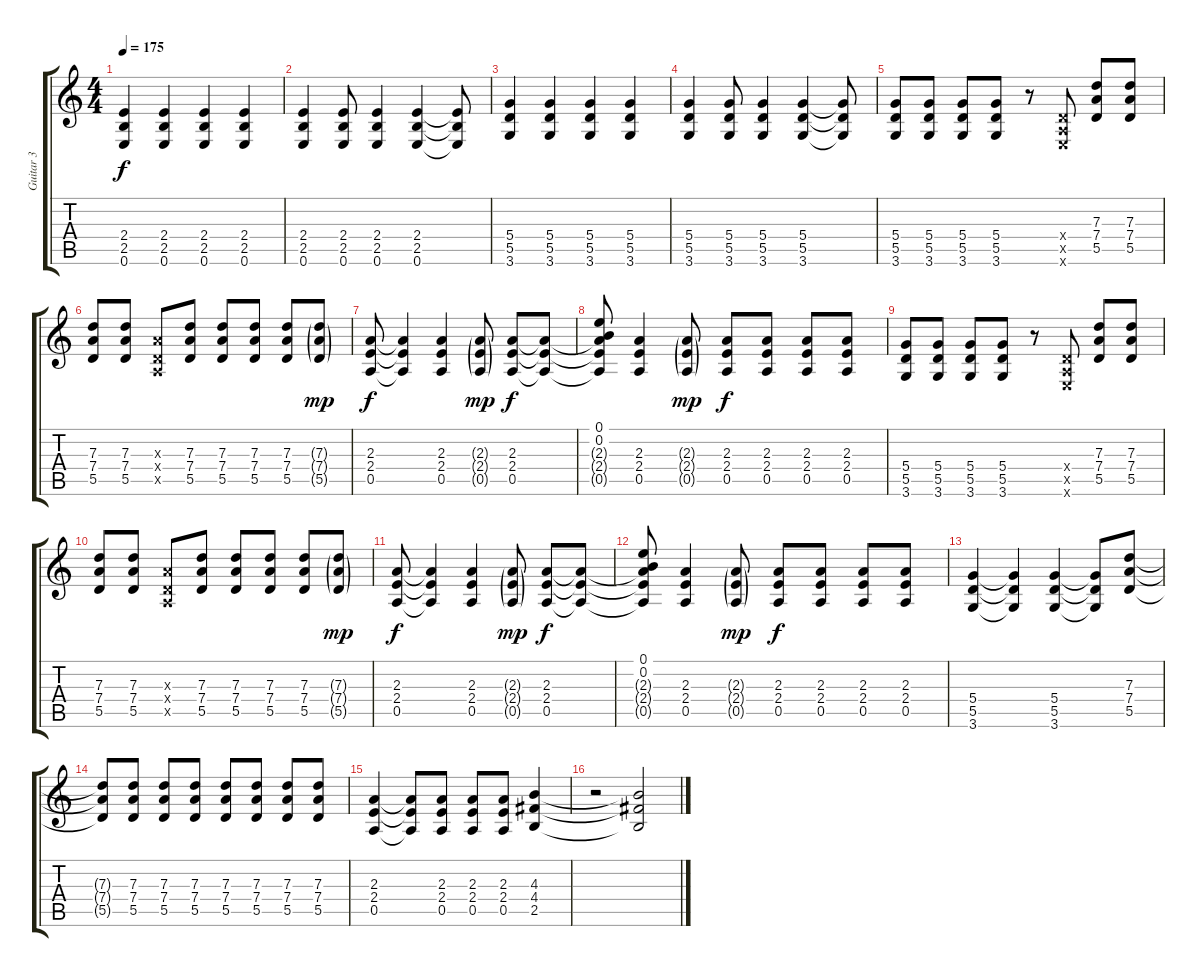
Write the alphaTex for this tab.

\track ("Guitar 3" "Guitar 3") {instrument overdrivenguitar}
\staff {score tabs}
\tuning (E4 B3 G3 D3 A2 E2) {hide}
\ts (4 4)
\tempo 175
\clef g2
\ks c
(2.4 2.5 0.6).4{dy f} (2.4 2.5 0.6).4 (2.4 2.5 0.6).4 (2.4 2.5 0.6).4 |
(2.4 2.5 0.6).4 (2.4 2.5 0.6).8 (2.4 2.5 0.6).4 (2.4 2.5 0.6).4 (2.4{t} 2.5{t} 0.6{t}).8 |
(5.4 5.5 3.6).4 (5.4 5.5 3.6).4 (5.4 5.5 3.6).4 (5.4 5.5 3.6).4 |
(5.4 5.5 3.6).4 (5.4 5.5 3.6).8 (5.4 5.5 3.6).4 (5.4 5.5 3.6).4 (5.4{t} 5.5{t} 3.6{t}).8 |
(5.4 5.5 3.6).8 (5.4 5.5 3.6).8 (5.4 5.5 3.6).8 (5.4 5.5 3.6).8 r.8 (0.4{x} 0.5{x} 0.6{x}).8 (7.3 7.4 5.5).8 (7.3 7.4 5.5).8 |
(7.3 7.4 5.5).8 (7.3 7.4 5.5).8 (2.3{x} 0.4{x} 0.5{x}).8 (7.3 7.4 5.5).8 (7.3 7.4 5.5).8 (7.3 7.4 5.5).8 (7.3 7.4 5.5).8 (7.3{g} 7.4{g} 5.5{g}).8{dy mp} |
(2.3 2.4 0.5).8{dy f} (2.3{t} 2.4{t} 0.5{t}).4 (2.3 2.4 0.5).4 (2.3{g} 2.4{g} 0.5{g}).8{dy mp} (2.3 2.4 0.5).8{dy f} (2.3{t} 2.4{t} 0.5{t}).8 |
(0.1 0.2 2.3{t} 2.4{t} 0.5{t}).8 (2.3 2.4 0.5).4 (2.3{g} 2.4{g} 0.5{g}).8{dy mp} (2.3 2.4 0.5).8{dy f} (2.3 2.4 0.5).8 (2.3 2.4 0.5).8 (2.3 2.4 0.5).8 |
(5.4 5.5 3.6).8 (5.4 5.5 3.6).8 (5.4 5.5 3.6).8 (5.4 5.5 3.6).8 r.8 (0.4{x} 0.5{x} 0.6{x}).8 (7.3 7.4 5.5).8 (7.3 7.4 5.5).8 |
(7.3 7.4 5.5).8 (7.3 7.4 5.5).8 (2.3{x} 0.4{x} 0.5{x}).8 (7.3 7.4 5.5).8 (7.3 7.4 5.5).8 (7.3 7.4 5.5).8 (7.3 7.4 5.5).8 (7.3{g} 7.4{g} 5.5{g}).8{dy mp} |
(2.3 2.4 0.5).8{dy f} (2.3{t} 2.4{t} 0.5{t}).4 (2.3 2.4 0.5).4 (2.3{g} 2.4{g} 0.5{g}).8{dy mp} (2.3 2.4 0.5).8{dy f} (2.3{t} 2.4{t} 0.5{t}).8 |
(0.1 0.2 2.3{t} 2.4{t} 0.5{t}).8 (2.3 2.4 0.5).4 (2.3{g} 2.4{g} 0.5{g}).8{dy mp} (2.3 2.4 0.5).8{dy f} (2.3 2.4 0.5).8 (2.3 2.4 0.5).8 (2.3 2.4 0.5).8 |
(5.4 5.5 3.6).4 (5.4{t} 5.5{t} 3.6{t}).4 (5.4 5.5 3.6).4 (5.4{t} 5.5{t} 3.6{t}).8 (7.3 7.4 5.5).8 |
(7.3{t} 7.4{t} 5.5{t}).8 (7.3 7.4 5.5).8 (7.3 7.4 5.5).8 (7.3 7.4 5.5).8 (7.3 7.4 5.5).8 (7.3 7.4 5.5).8 (7.3 7.4 5.5).8 (7.3 7.4 5.5).8 |
(2.3 2.4 0.5).4 (2.3{t} 2.4{t} 0.5{t}).8 (2.3 2.4 0.5).8 (2.3 2.4 0.5).8 (2.3 2.4 0.5).8 (4.3 4.4 2.5).4 |
r.2 (4.3{t} 4.4{t} 2.5{t}).2
